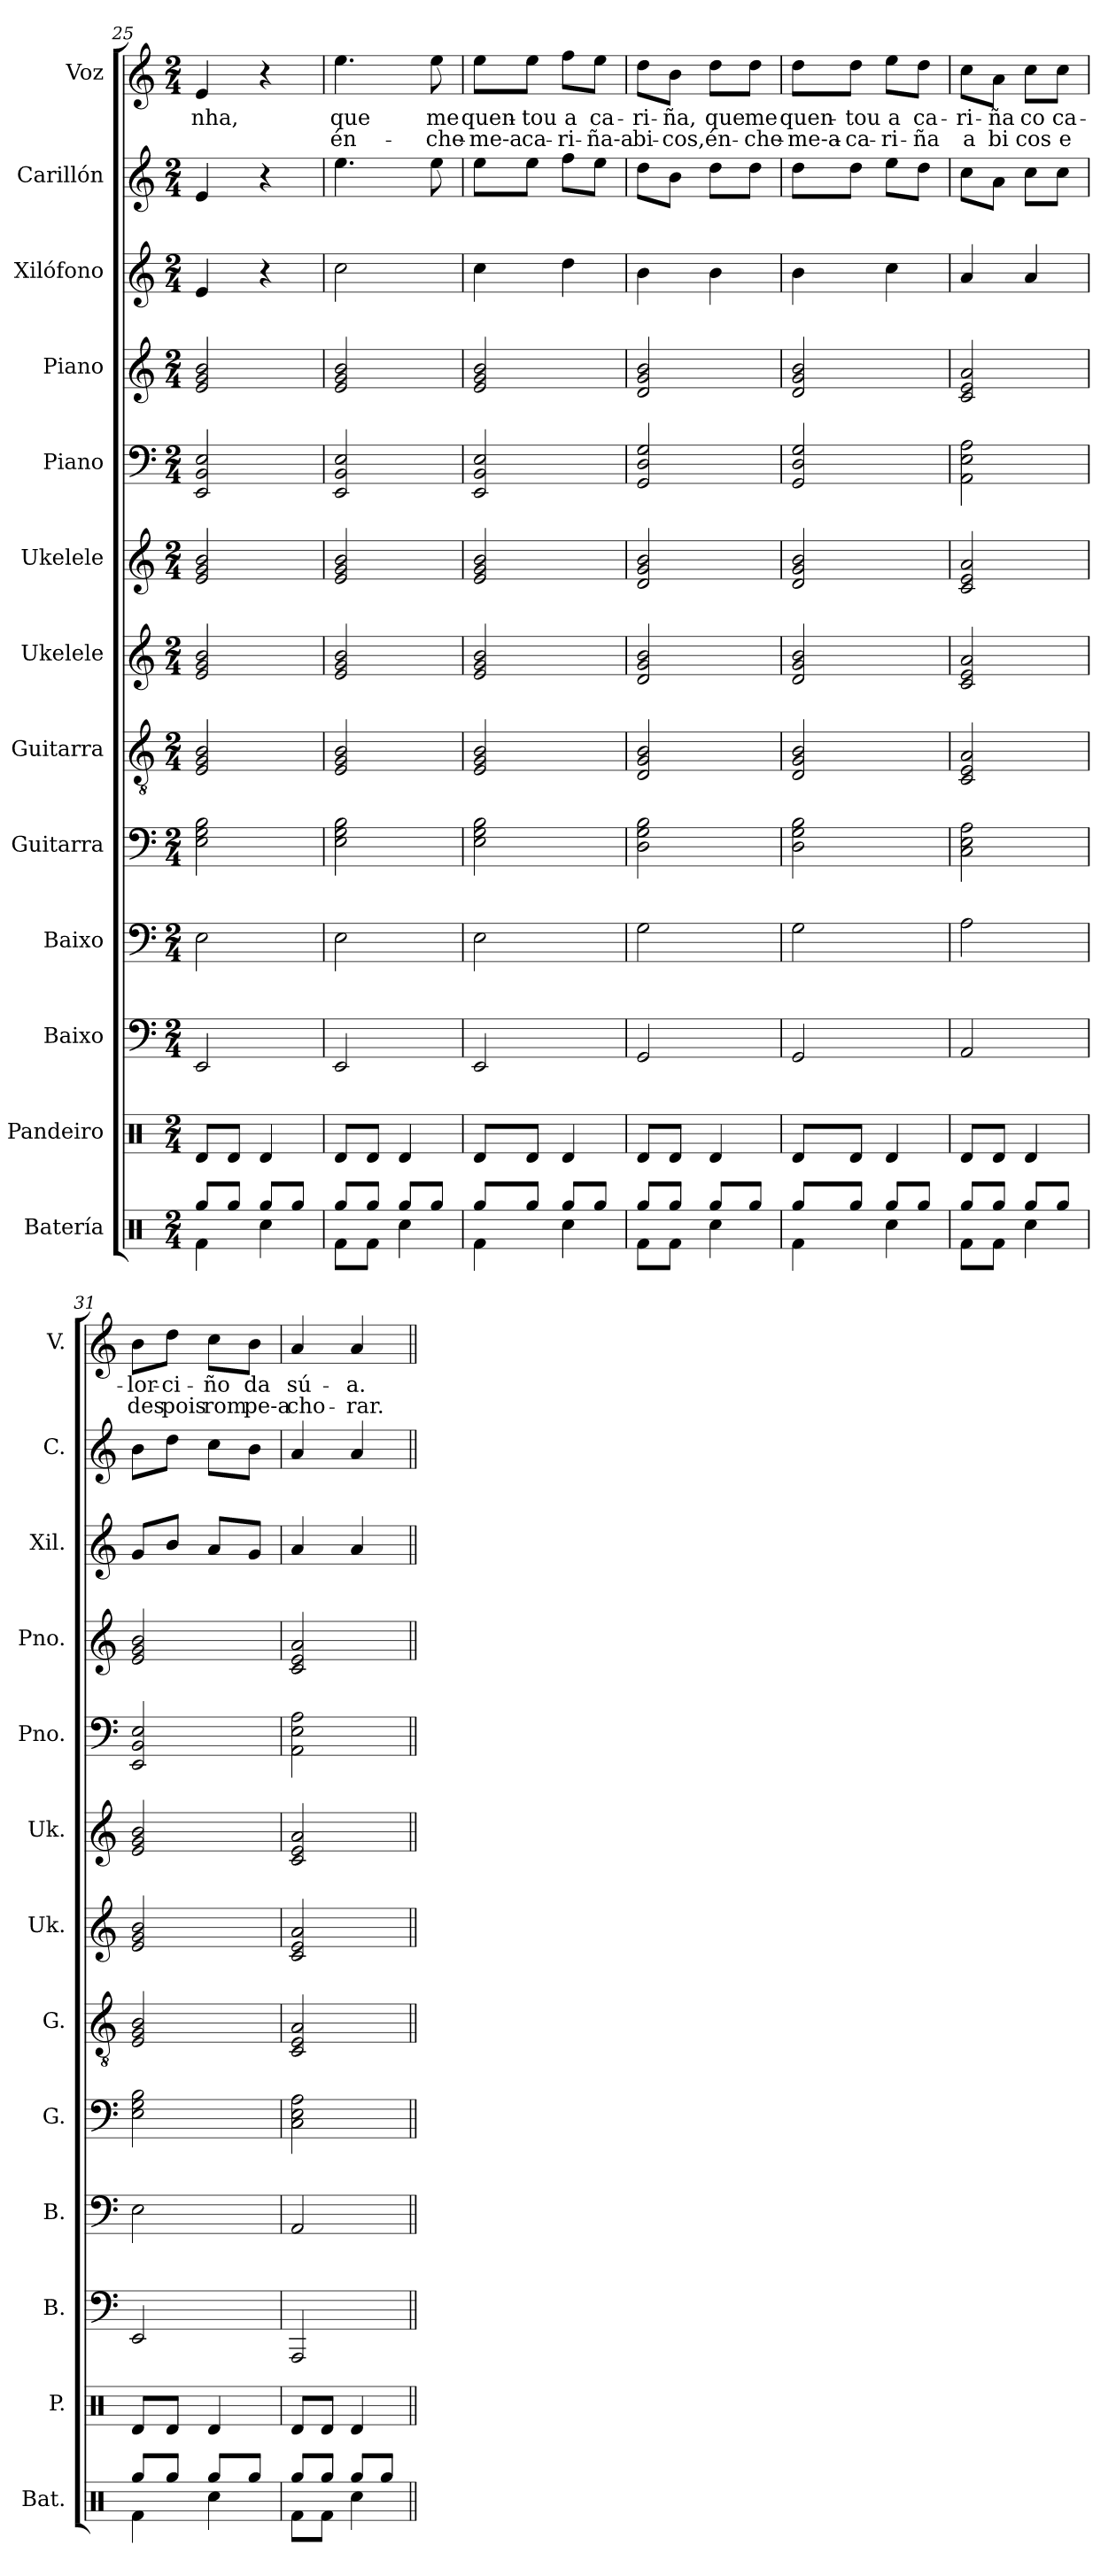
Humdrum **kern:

**kern	**kern	**kern	**kern	**kern	**kern	**kern	**kern	**kern	**kern	**kern	**kern	**kern	**text	**text
*part13	*part12	*part11	*part10	*part9	*part8	*part7	*part6	*part5	*part4	*part3	*part2	*part1	*part1	*part1
*staff13	*staff12	*staff11	*staff10	*staff9	*staff8	*staff7	*staff6	*staff5	*staff4	*staff3	*staff2	*staff1	*staff1	*staff1
*I"Batería	*I"Pandeiro	*I"Baixo	*I"Baixo	*I"Guitarra	*I"Guitarra	*I"Ukelele	*I"Ukelele	*I"Piano	*I"Piano	*I"Xilófono	*I"Carillón	*I"Voz	*	*
*I'Bat.	*I'P.	*I'B.	*I'B.	*I'G.	*I'G.	*I'Uk.	*I'Uk.	*I'Pno.	*I'Pno.	*I'Xil.	*I'C.	*I'V.	*	*
*clefX	*clefX	*	*clefF4	*	*clefGv2	*	*clefG2	*clefF4	*clefG2	*clefG2	*clefG2	*clefG2	*	*
*	*	*ITrd7c12	*ITrd7c12	*	*	*	*	*	*	*ITrd-7c-12	*ITrd-14c-24	*	*	*
*k[]	*k[]	*k[]	*k[]	*k[]	*k[]	*k[]	*k[]	*k[]	*k[]	*k[]	*k[]	*k[]	*	*
*M2/4	*M2/4	*M2/4	*M2/4	*M2/4	*M2/4	*M2/4	*M2/4	*M2/4	*M2/4	*M2/4	*M2/4	*M2/4	*	*
=25	=25	=25	=25	=25	=25	=25	=25	=25	=25	=25	=25	=25	=25	=25
*^	*	*	*	*	*	*	*	*	*	*	*	*	*	*
!	!	!	!	!	!	!	!	!	!	!	!	!	!	!LO:LY:b	!
8Rgg/L	4Rf\	8Rd/L	2EEE	2EE\	2E 2G 2B	2E/ 2G/ 2B/	2e 2g 2b	2e/ 2g/ 2b/	2EE/ 2BB/ 2E/	2e/ 2g/ 2b/	4ee/	4eee/	4e/	-nha,	.
8Rgg/J	.	8Rd/J	.	.	.	.	.	.	.	.	.	.	.	.	.
8Rgg/L	4Rcc\	4Rd/	.	.	.	.	.	.	.	.	4r	4r	4r	.	.
8Rgg/J	.	.	.	.	.	.	.	.	.	.	.	.	.	.	.
=26	=26	=26	=26	=26	=26	=26	=26	=26	=26	=26	=26	=26	=26	=26	=26
!	!	!	!	!	!	!	!	!	!	!	!	!	!	!LO:LY:b	!LO:LY:b
8Rgg/L	8Rf\L	8Rd/L	2EEE	2EE\	2E 2G 2B	2E/ 2G/ 2B/	2e 2g 2b	2e/ 2g/ 2b/	2EE/ 2BB/ 2E/	2e/ 2g/ 2b/	2ccc\	4.eeee\	4.ee\	que	én-
8Rgg/J	8Rf\J	8Rd/J	.	.	.	.	.	.	.	.	.	.	.	.	.
8Rgg/L	4Rcc\	4Rd/	.	.	.	.	.	.	.	.	.	.	.	.	.
!	!	!	!	!	!	!	!	!	!	!	!	!	!	!LO:LY:b	!LO:LY:b
8Rgg/J	.	.	.	.	.	.	.	.	.	.	.	8eeee\	8ee\	me	-che-
!!LO:PB:g=z
=27	=27	=27	=27	=27	=27	=27	=27	=27	=27	=27	=27	=27	=27	=27	=27
!	!	!	!	!	!	!	!	!	!	!	!	!	!	!LO:LY:b	!LO:LY:b
8Rgg/L	4Rf\	8Rd/L	2EEE	2EE\	2E 2G 2B	2E/ 2G/ 2B/	2e 2g 2b	2e/ 2g/ 2b/	2EE/ 2BB/ 2E/	2e/ 2g/ 2b/	4ccc\	8eeee\L	8ee\L	quen-	-me-a
!	!	!	!	!	!	!	!	!	!	!	!	!	!	!LO:LY:b	!LO:LY:b
8Rgg/J	.	8Rd/J	.	.	.	.	.	.	.	.	.	8eeee\J	8ee\J	-tou	ca-
!	!	!	!	!	!	!	!	!	!	!	!	!	!	!LO:LY:b	!LO:LY:b
8Rgg/L	4Rcc\	4Rd/	.	.	.	.	.	.	.	.	4ddd\	8ffff\L	8ff\L	a	-ri-
!	!	!	!	!	!	!	!	!	!	!	!	!	!	!LO:LY:b	!LO:LY:b
8Rgg/J	.	.	.	.	.	.	.	.	.	.	.	8eeee\J	8ee\J	ca-	-ña-a
=28	=28	=28	=28	=28	=28	=28	=28	=28	=28	=28	=28	=28	=28	=28	=28
!	!	!	!	!	!	!	!	!	!	!	!	!	!	!LO:LY:b	!LO:LY:b
8Rgg/L	8Rf\L	8Rd/L	2GGG	2GG\	2D 2G 2B	2D/ 2G/ 2B/	2d 2g 2b	2d/ 2g/ 2b/	2GG/ 2D/ 2G/	2d/ 2g/ 2b/	4bb\	8dddd\L	8dd\L	-ri-	bi-
!	!	!	!	!	!	!	!	!	!	!	!	!	!	!LO:LY:b	!LO:LY:b
8Rgg/J	8Rf\J	8Rd/J	.	.	.	.	.	.	.	.	.	8bbb\J	8b\J	-ña,	-cos,
!	!	!	!	!	!	!	!	!	!	!	!	!	!	!LO:LY:b	!LO:LY:b
8Rgg/L	4Rcc\	4Rd/	.	.	.	.	.	.	.	.	4bb\	8dddd\L	8dd\L	que	én-
!	!	!	!	!	!	!	!	!	!	!	!	!	!	!LO:LY:b	!LO:LY:b
8Rgg/J	.	.	.	.	.	.	.	.	.	.	.	8dddd\J	8dd\J	me	-che-
=29	=29	=29	=29	=29	=29	=29	=29	=29	=29	=29	=29	=29	=29	=29	=29
!	!	!	!	!	!	!	!	!	!	!	!	!	!	!LO:LY:b	!LO:LY:b
8Rgg/L	4Rf\	8Rd/L	2GGG	2GG\	2D 2G 2B	2D/ 2G/ 2B/	2d 2g 2b	2d/ 2g/ 2b/	2GG/ 2D/ 2G/	2d/ 2g/ 2b/	4bb\	8dddd\L	8dd\L	quen-	-me-a-
!	!	!	!	!	!	!	!	!	!	!	!	!	!	!LO:LY:b	!LO:LY:b
8Rgg/J	.	8Rd/J	.	.	.	.	.	.	.	.	.	8dddd\J	8dd\J	-tou	-ca-
!	!	!	!	!	!	!	!	!	!	!	!	!	!	!LO:LY:b	!LO:LY:b
8Rgg/L	4Rcc\	4Rd/	.	.	.	.	.	.	.	.	4ccc\	8eeee\L	8ee\L	a	-ri-
!	!	!	!	!	!	!	!	!	!	!	!	!	!	!LO:LY:b	!LO:LY:b
8Rgg/J	.	.	.	.	.	.	.	.	.	.	.	8dddd\J	8dd\J	ca-	-ña
=30	=30	=30	=30	=30	=30	=30	=30	=30	=30	=30	=30	=30	=30	=30	=30
!	!	!	!	!	!	!	!	!	!	!	!	!	!	!LO:LY:b	!LO:LY:b
8Rgg/L	8Rf\L	8Rd/L	2AAA	2AA\	2C 2E 2A	2C/ 2E/ 2A/	2c 2e 2a	2c/ 2e/ 2a/	2AA\ 2E\ 2A\	2c/ 2e/ 2a/	4aa/	8cccc\L	8cc\L	-ri-	a
!	!	!	!	!	!	!	!	!	!	!	!	!	!	!LO:LY:b	!LO:LY:b
8Rgg/J	8Rf\J	8Rd/J	.	.	.	.	.	.	.	.	.	8aaa\J	8a\J	-ña	bi
!	!	!	!	!	!	!	!	!	!	!	!	!	!	!LO:LY:b	!LO:LY:b
8Rgg/L	4Rcc\	4Rd/	.	.	.	.	.	.	.	.	4aa/	8cccc\L	8cc\L	co	cos
!	!	!	!	!	!	!	!	!	!	!	!	!	!	!LO:LY:b	!LO:LY:b
8Rgg/J	.	.	.	.	.	.	.	.	.	.	.	8cccc\J	8cc\J	ca-	e
=31	=31	=31	=31	=31	=31	=31	=31	=31	=31	=31	=31	=31	=31	=31	=31
!	!	!	!	!	!	!	!	!	!	!	!	!	!	!LO:LY:b	!LO:LY:b
8Rgg/L	4Rf\	8Rd/L	2EEE	2EE\	2E 2G 2B	2E/ 2G/ 2B/	2e 2g 2b	2e/ 2g/ 2b/	2EE/ 2BB/ 2E/	2e/ 2g/ 2b/	8gg/L	8bbb\L	8b\L	-lor-	des
!	!	!	!	!	!	!	!	!	!	!	!	!	!	!LO:LY:b	!LO:LY:b
8Rgg/J	.	8Rd/J	.	.	.	.	.	.	.	.	8bb/J	8dddd\J	8dd\J	-ci-	pois
!	!	!	!	!	!	!	!	!	!	!	!	!	!	!LO:LY:b	!LO:LY:b
8Rgg/L	4Rcc\	4Rd/	.	.	.	.	.	.	.	.	8aa/L	8cccc\L	8cc\L	-ño	rom
!	!	!	!	!	!	!	!	!	!	!	!	!	!	!LO:LY:b	!LO:LY:b
8Rgg/J	.	.	.	.	.	.	.	.	.	.	8gg/J	8bbb\J	8b\J	da	pe-a
=32	=32	=32	=32	=32	=32	=32	=32	=32	=32	=32	=32	=32	=32	=32	=32
!	!	!	!	!	!	!	!	!	!	!	!	!	!	!LO:LY:b	!LO:LY:b
8Rgg/L	8Rf\L	8Rd/L	2AAAA	2AAA/	2C 2E 2A	2C/ 2E/ 2A/	2c 2e 2a	2c/ 2e/ 2a/	2AA\ 2E\ 2A\	2c/ 2e/ 2a/	4aa/	4aaa/	4a/	sú-	cho-
8Rgg/J	8Rf\J	8Rd/J	.	.	.	.	.	.	.	.	.	.	.	.	.
!	!	!	!	!	!	!	!	!	!	!	!	!	!	!LO:LY:b	!LO:LY:b
8Rgg/L	4Rcc\	4Rd/	.	.	.	.	.	.	.	.	4aa/	4aaa/	4a/	-a.	-rar.
8Rgg/J	.	.	.	.	.	.	.	.	.	.	.	.	.	.	.
*v	*v	*	*	*	*	*	*	*	*	*	*	*	*	*	*
=||	=||	=||	=||	=||	=||	=||	=||	=||	=||	=||	=||	=||	=||	=||
*-	*-	*-	*-	*-	*-	*-	*-	*-	*-	*-	*-	*-	*-	*-
